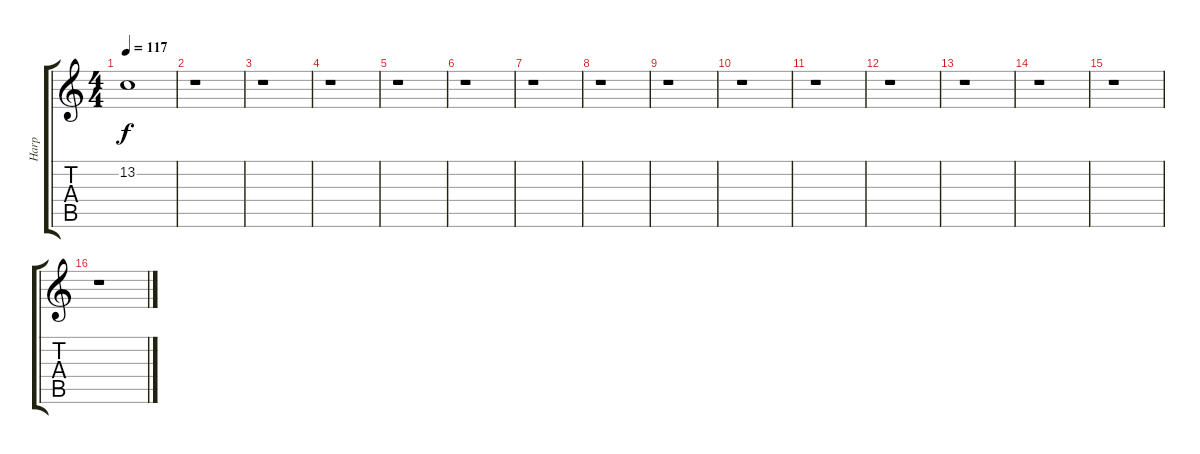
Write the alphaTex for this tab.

\track ("Harp" "Harp") {instrument harmonica}
\staff {score tabs}
\tuning (E4 B3 G3 D3 A2 E2) {hide}
\ts (4 4)
\tempo 117
\clef g2
\ks c
13.2{t}.1{dy f} |
r.1 |
r.1 |
r.1 |
r.1 |
r.1 |
r.1 |
r.1 |
r.1 |
r.1 |
r.1 |
r.1 |
r.1 |
r.1 |
r.1 |
r.1
